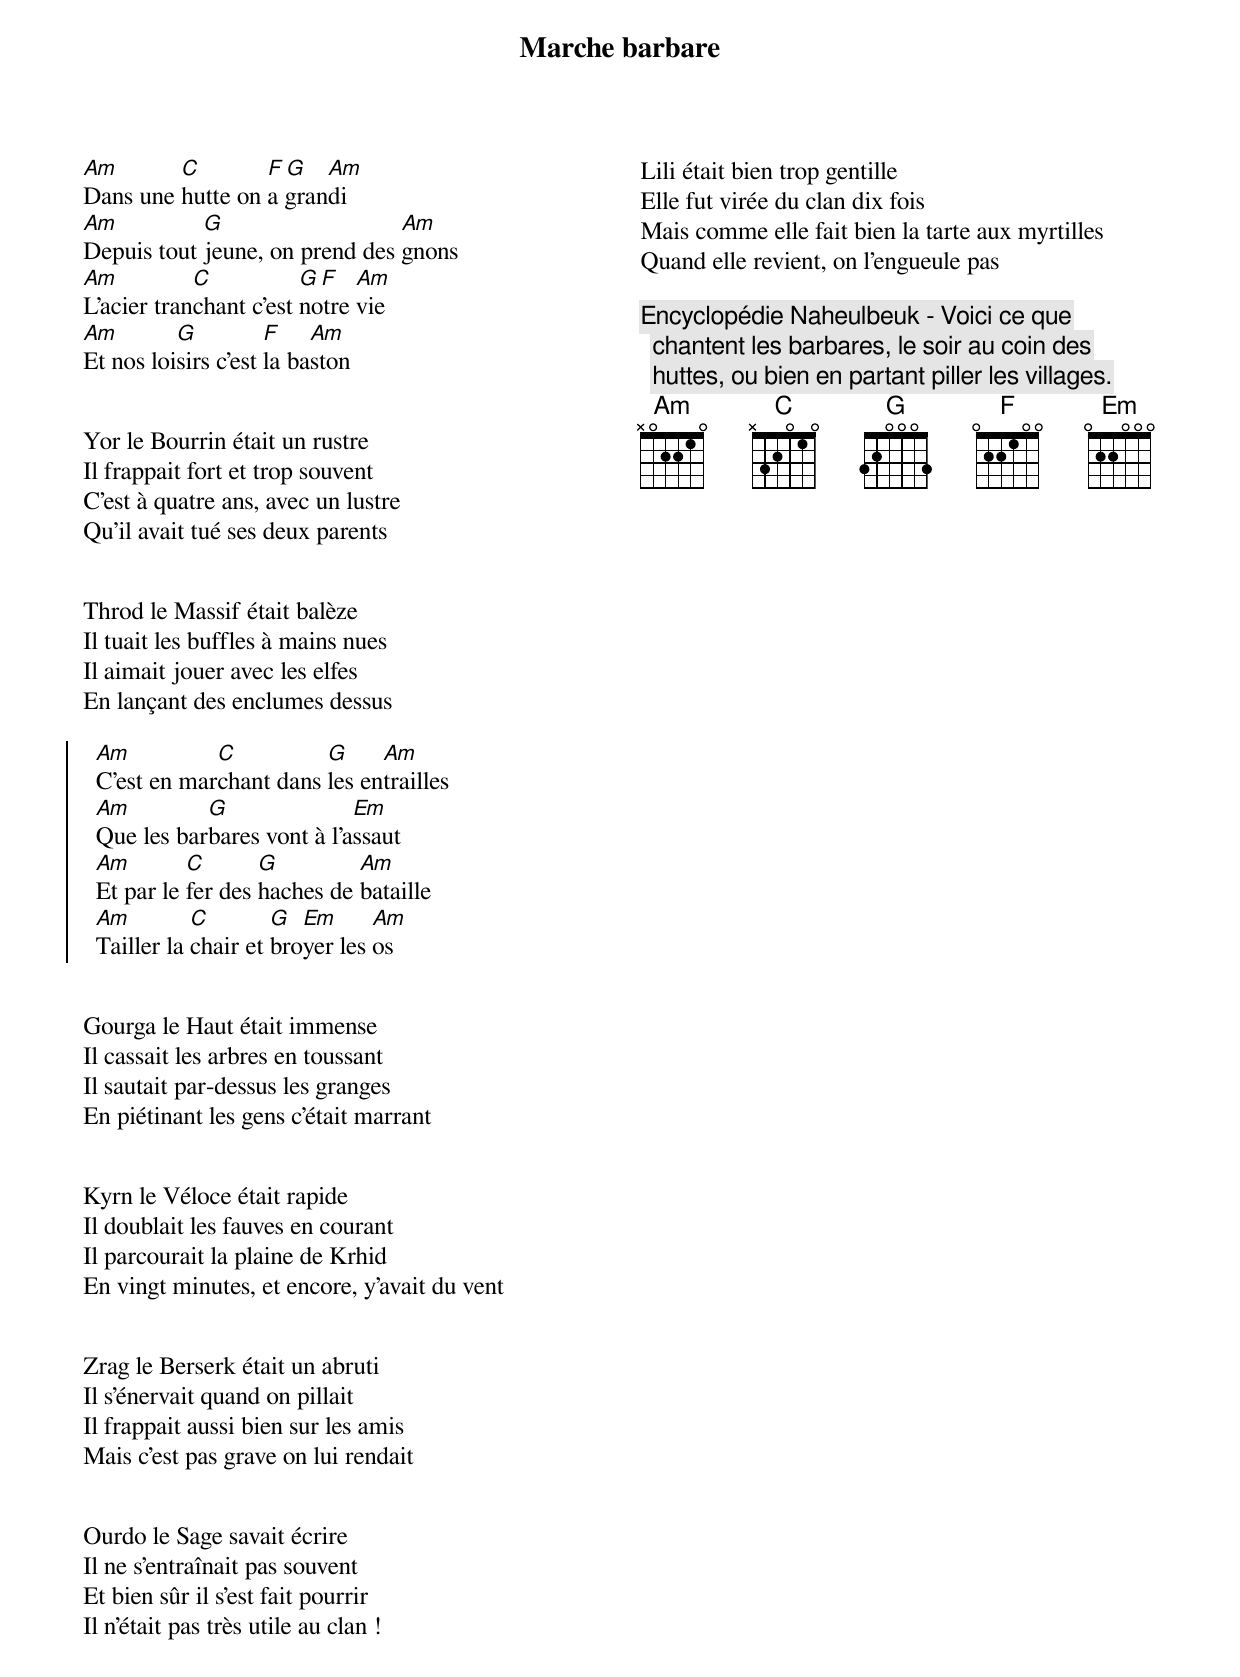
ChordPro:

{title: Marche barbare}
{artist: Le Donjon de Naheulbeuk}
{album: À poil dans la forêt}
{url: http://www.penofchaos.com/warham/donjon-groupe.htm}
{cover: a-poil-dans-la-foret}
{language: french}
{columns: 2}
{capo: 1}
{define: Am frets X 0 2 2 1 0}
{define: C frets X 3 2 0 1 0}
{define: G frets 3 2 0 0 0 3}
{define: F base-fret 1 frets 0 2 2 1 0 0}
{define: Em frets 0 2 2 0 0 0}


[Am]Dans une [C]hutte on [F G]a gran[Am]di
[Am]Depuis tout [G]jeune, on prend des [Am]gnons
[Am]L'acier tran[C]chant c'est [G F]notre [Am]vie
[Am]Et nos loi[G]sirs c'est [F]la ba[Am]ston


Yor le Bourrin était un rustre
Il frappait fort et trop souvent
C'est à quatre ans, avec un lustre
Qu'il avait tué ses deux parents


Throd le Massif était balèze
Il tuait les buffles à mains nues
Il aimait jouer avec les elfes
En lançant des enclumes dessus

{start_of_chorus}
  [Am]C'est en mar[C]chant dans [G]les en[Am]trailles
  [Am]Que les bar[G]bares vont à l'a[Em]ssaut
  [Am]Et par le [C]fer des [G]haches de [Am]bataille
  [Am]Tailler la [C]chair et [G]bro[Em]yer les [Am]os
{end_of_chorus}


Gourga le Haut était immense
Il cassait les arbres en toussant
Il sautait par-dessus les granges
En piétinant les gens c'était marrant


Kyrn le Véloce était rapide
Il doublait les fauves en courant
Il parcourait la plaine de Krhid
En vingt minutes, et encore, y'avait du vent


Zrag le Berserk était un abruti
Il s'énervait quand on pillait
Il frappait aussi bien sur les amis
Mais c'est pas grave on lui rendait


Ourdo le Sage savait écrire
Il ne s'entraînait pas souvent
Et bien sûr il s'est fait pourrir
Il n'était pas très utile au clan !


Lili était bien trop gentille
Elle fut virée du clan dix fois
Mais comme elle fait bien la tarte aux myrtilles
Quand elle revient, on l'engueule pas

{comment: Encyclopédie Naheulbeuk - Voici ce que chantent les barbares, le soir au coin des huttes, ou bien en partant piller les villages.}
